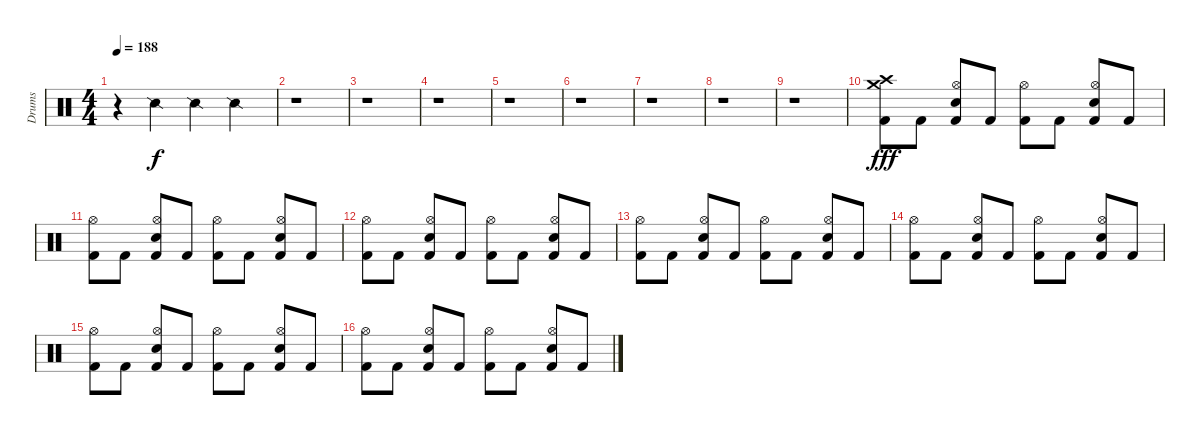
\track ("Drums" "Drums") {instrument percussion}
\staff {score}
\articulation defaults
\ts (4 4)
\tempo 188
\clef neutral
\ks c
r.4{dy f} "Snare (side stick) 2".4 "Snare (side stick) 2".4 "Snare (side stick) 2".4 |
r.1 |
r.1 |
r.1 |
r.1 |
r.1 |
r.1 |
r.1 |
r.1 |
("Crash high (hit)" "Crash medium (hit)" "Kick (hit) 2").8{dy fff} "Kick (hit) 2".8 ("Hi-Hat (open)" "Electric Snare (hit)" "Kick (hit) 2").8 "Kick (hit) 2".8 ("Hi-Hat (open)" "Kick (hit) 2").8 "Kick (hit) 2".8 ("Hi-Hat (open)" "Electric Snare (hit)" "Kick (hit) 2").8 "Kick (hit) 2".8 |
("Hi-Hat (open)" "Kick (hit) 2").8 "Kick (hit) 2".8 ("Hi-Hat (open)" "Electric Snare (hit)" "Kick (hit) 2").8 "Kick (hit) 2".8 ("Hi-Hat (open)" "Kick (hit) 2").8 "Kick (hit) 2".8 ("Hi-Hat (open)" "Electric Snare (hit)" "Kick (hit) 2").8 "Kick (hit) 2".8 |
("Hi-Hat (open)" "Kick (hit) 2").8 "Kick (hit) 2".8 ("Hi-Hat (open)" "Electric Snare (hit)" "Kick (hit) 2").8 "Kick (hit) 2".8 ("Hi-Hat (open)" "Kick (hit) 2").8 "Kick (hit) 2".8 ("Hi-Hat (open)" "Electric Snare (hit)" "Kick (hit) 2").8 "Kick (hit) 2".8 |
("Hi-Hat (open)" "Kick (hit) 2").8 "Kick (hit) 2".8 ("Hi-Hat (open)" "Electric Snare (hit)" "Kick (hit) 2").8 "Kick (hit) 2".8 ("Hi-Hat (open)" "Kick (hit) 2").8 "Kick (hit) 2".8 ("Hi-Hat (open)" "Electric Snare (hit)" "Kick (hit) 2").8 "Kick (hit) 2".8 |
("Hi-Hat (open)" "Kick (hit) 2").8 "Kick (hit) 2".8 ("Hi-Hat (open)" "Electric Snare (hit)" "Kick (hit) 2").8 "Kick (hit) 2".8 ("Hi-Hat (open)" "Kick (hit) 2").8 "Kick (hit) 2".8 ("Hi-Hat (open)" "Electric Snare (hit)" "Kick (hit) 2").8 "Kick (hit) 2".8 |
("Hi-Hat (open)" "Kick (hit) 2").8 "Kick (hit) 2".8 ("Hi-Hat (open)" "Electric Snare (hit)" "Kick (hit) 2").8 "Kick (hit) 2".8 ("Hi-Hat (open)" "Kick (hit) 2").8 "Kick (hit) 2".8 ("Hi-Hat (open)" "Electric Snare (hit)" "Kick (hit) 2").8 "Kick (hit) 2".8 |
("Hi-Hat (open)" "Kick (hit) 2").8 "Kick (hit) 2".8 ("Hi-Hat (open)" "Electric Snare (hit)" "Kick (hit) 2").8 "Kick (hit) 2".8 ("Hi-Hat (open)" "Kick (hit) 2").8 "Kick (hit) 2".8 ("Hi-Hat (open)" "Electric Snare (hit)" "Kick (hit) 2").8 "Kick (hit) 2".8
